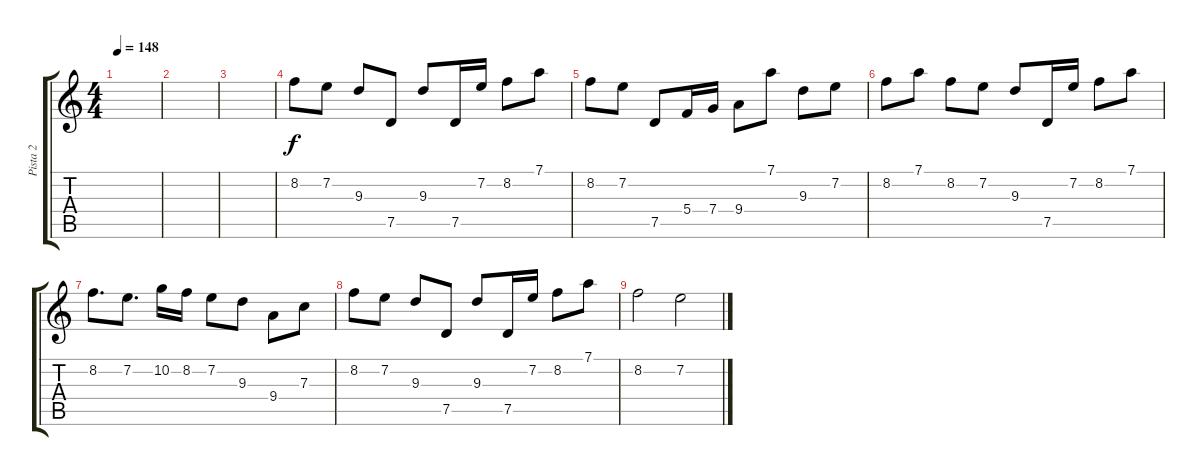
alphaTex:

\track ("Pista 2" "Pista 2") {instrument distortionguitar}
\staff {score tabs}
\tuning (D4 A3 F3 C3 G2 C2) {hide}
\ts (4 4)
\tempo 148
\clef g2
\ks c
|
|
|
8.2.8 7.2.8 9.3.8 7.5.8 9.3.8 7.5.16 7.2.16 8.2.8 7.1.8 |
8.2.8 7.2.8 7.5.8 5.4.16 7.4.16 9.4.8 7.1.8 9.3.8 7.2.8 |
8.2.8 7.1.8 8.2.8 7.2.8 9.3.8 7.5.16 7.2.16 8.2.8 7.1.8 |
8.2.8{d} 7.2.8{d} 10.2.16 8.2.16 7.2.8 9.3.8 9.4.8 7.3.8 |
8.2.8 7.2.8 9.3.8 7.5.8 9.3.8 7.5.16 7.2.16 8.2.8 7.1.8 |
8.2.2 7.2.2
